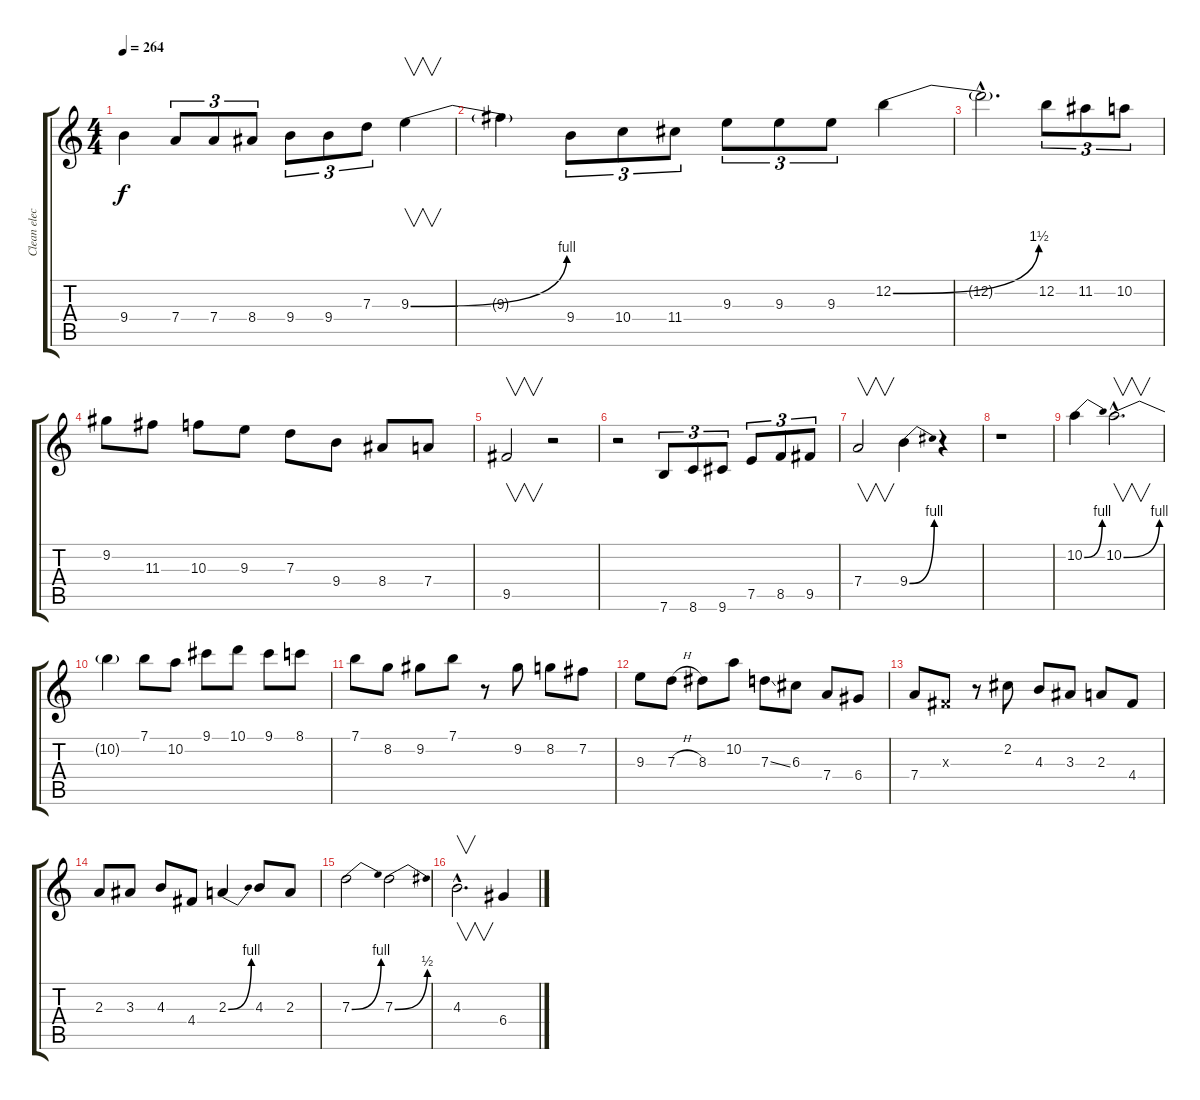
\track ("Clean electric guitar 1" "Clean elec") {instrument electricguitarclean}
\staff {score tabs}
\tuning (E4 B3 G3 D3 A2 E2) {hide}
\ts (4 4)
\tempo 264
\clef g2
\ks c
9.4{t}.4{dy f} 7.4.8{tu (3 2)} 7.4.8{tu (3 2)} 8.4.8{tu (3 2)} 9.4.8{tu (3 2)} 9.4.8{tu (3 2)} 7.3.8{tu (3 2)} 9.3{be (bend 0 0 60 4)}.4{v} |
9.3{t}.4 9.4.8{tu (3 2)} 10.4.8{tu (3 2)} 11.4.8{tu (3 2)} 9.3.8{tu (3 2)} 9.3.8{tu (3 2)} 9.3.8{tu (3 2)} 12.2{be (bend 0 0 60 6)}.4 |
12.2{hac t}.2{d} 12.2.8{tu (3 2)} 11.2.8{tu (3 2)} 10.2.8{tu (3 2)} |
9.2.8 11.3.8 10.3.8 9.3.8 7.3.8 9.4.8 8.4.8 7.4.8 |
9.5.2{v} r.2 |
r.2 7.6.8{tu (3 2)} 8.6.8{tu (3 2)} 9.6.8{tu (3 2)} 7.5.8{tu (3 2)} 8.5.8{tu (3 2)} 9.5.8{tu (3 2)} |
7.4.2{v} 9.4{be (bend 0 0 60 4)}.4 r.4 |
r.1 |
10.2{be (bend 0 0 60 4)}.4 10.2{be (bend 0 0 60 4) hac}.2{v d} |
10.2{t}.4 7.1.8 10.2.8 9.1.8 10.1.8 9.1.8 8.1.8 |
7.1.8 8.2.8 9.2.8 7.1.8 r.8 9.2.8 8.2.8 7.2.8 |
9.3.8 7.3{h}.8 8.3.8 10.2.8 7.3{ss}.8 6.3.8 7.4.8 6.4.8 |
7.4.8 -1.3{x}.8 r.8 2.2.8 4.3.8 3.3.8 2.3.8 4.4.8 |
2.3.8 3.3.8 4.3.8 4.4.8 2.3{be (bend 0 0 60 4)}.4 4.3.8 2.3.8 |
7.3{be (bend 0 0 60 4)}.2 7.3{be (bend 0 0 60 2)}.2 |
4.3{hac}.2{v d} 6.4.4
